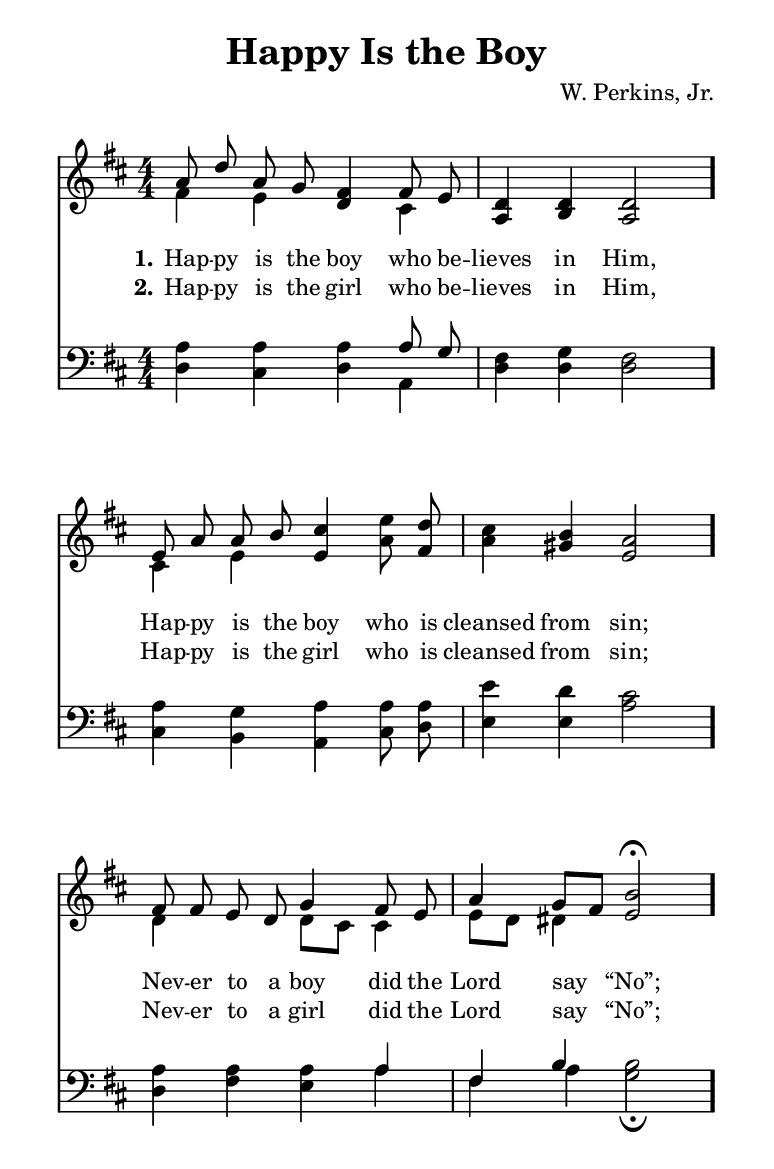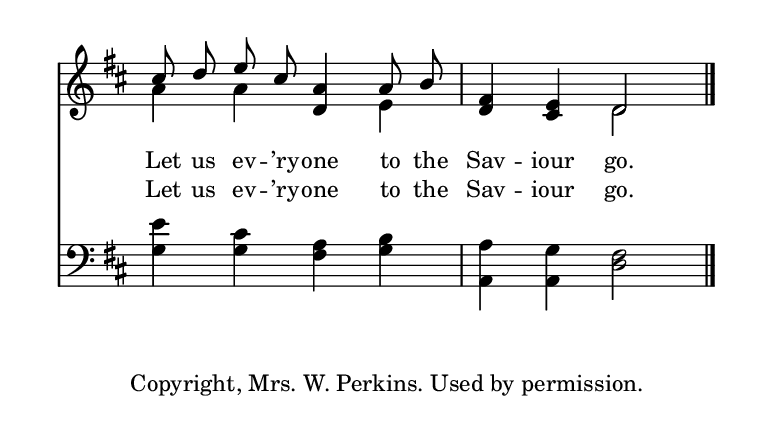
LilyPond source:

\include "common/global.ily"
\paper {
  \include "common/paper.ily"
  ragged-last-bottom = ##t % original has 3 systems
}

\header{
  hymnnumber = "340"
  title = "Happy Is the Boy"
  tunename = ""
  meter = ""
  poet = ""
  composer = "W. Perkins, Jr."
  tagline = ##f
}

ta = { \tempo 4=80 }
tb = { \tempo 4=40 }

global = {
  \include "common/overrides.ily"
  \override Staff.TimeSignature.style = #'numbered
  \time 4/4
  \override Score.MetronomeMark.transparent = ##t % hide all fermata changes too
  \ta
  \key d \major
  \autoBeamOff
}

notesSoprano = {
\global
\relative c'' {

  a8 d a g fis4 fis8 e | d4 d d2 |
  e8 a a b cis4 e8 d | cis4 b a2 |
  fis8 fis e d g4 fis8 e | a4 g8[ fis] \tb b2\fermata \ta
  cis8 d e cis a4 a8 b | fis4 e d2 |

  \bar "|."

}
}

notesAlto = {
\global
\relative e' {

  fis4 e d cis | a b a2 |
  cis4 e e a8 fis | a4 gis e2 |
  d4 s4 d8[ cis] cis4 | e8[ d] dis4 e2 | % original has missing notes for alto = s4
  a4 a d, e | d cis d2 |

}
}

notesTenor = {
\global
\relative a {

  a4 a a a8 g | fis4 g fis2 |
  a4 g a a8 a | e'4 d cis2 |
  a4 a a a | fis4 b b2 |
  e4 cis a b | a g fis2 |

}
}

notesBass = {
\global
\relative f {

  d4 cis d a | d d d2 |
  cis4 b a cis8 d | e4 e a2 |
  d,4 fis e a | fis a g2_\fermata |
  g4 g fis g | a, a d2 |

}
}

wordsA = \lyricmode {
\set stanza = "1."

Hap -- py is the boy who be -- lieves in Him, \bar "."
Hap -- py is the boy who is cleansed from sin; \bar "."
Nev -- er to a boy did the Lord say “No”; \bar "." % original has ”No;”
Let us ev -- ’ry -- one to the Sav -- iour go. \bar "."

}

wordsB = \lyricmode {
\set stanza = "2."

Hap -- py is the girl who be -- lieves in Him, \bar "."
Hap -- py is the girl who is cleansed from sin; \bar "."
Nev -- er to a girl did the Lord say “No”; \bar "." % original has ”No;”
Let us ev -- ’ry -- one to the Sav -- iour go. \bar "."

}

\score {
  \context ChoirStaff <<
    \context Staff = upper <<
      \set Staff.autoBeaming = ##f
      \set ChoirStaff.systemStartDelimiter = #'SystemStartBar
      \set ChoirStaff.printPartCombineTexts = ##f
      \partcombine #'(2 . 9) \notesSoprano \notesAlto
      \context NullVoice = sopranos { \voiceOne << \notesSoprano >> }
      \context NullVoice = altos { \voiceTwo << \notesAlto >> }
      \context Lyrics = one   \lyricsto sopranos \wordsA
      \context Lyrics = two   \lyricsto sopranos \wordsB
    >>
    \context Staff = men <<
      \set Staff.autoBeaming = ##f
      \clef bass
      \set ChoirStaff.printPartCombineTexts = ##f
      \partcombine #'(2 . 9) \notesTenor \notesBass
      \context NullVoice = tenors { \voiceOne << \notesTenor >> }
      \context NullVoice = basses { \voiceTwo << \notesBass >> }
    >>
  >>
  \layout {
    \include "common/layout.ily"
  }
  \midi{
    \include "common/midi.ily"
  }
}

% We don't use the `copyright` header field because we need the copyright to
% appear just under the last system, rather than at the bottom of the page.
\noPageBreak \markup { \fill-line { \raise #4 { "Copyright, Mrs. W. Perkins. Used by permission." } } }


\version "2.19.49"  % necessary for upgrading to future LilyPond versions.

% vi:set et ts=2 sw=2 ai nocindent syntax=lilypond:
